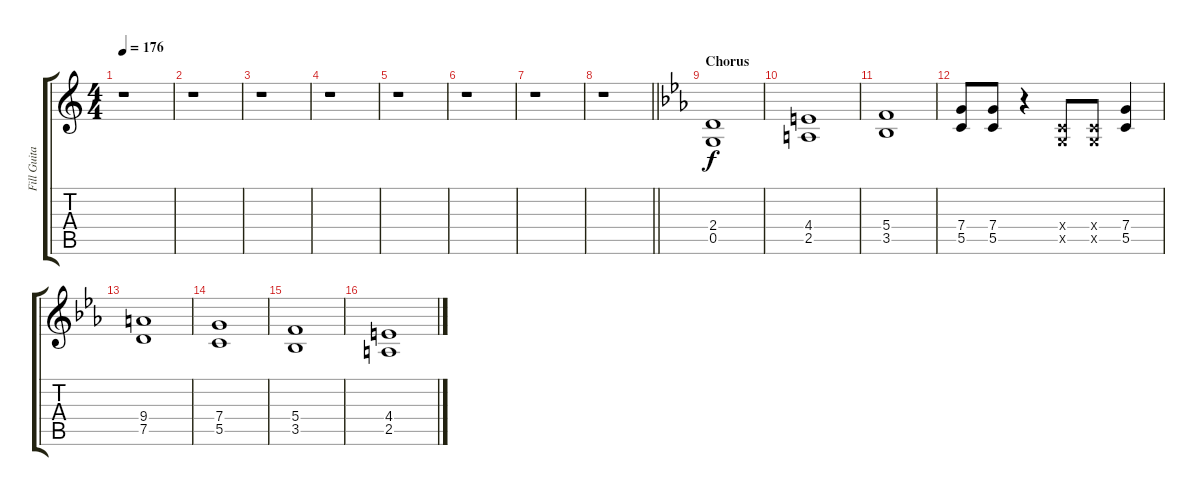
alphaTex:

\track ("Fill Guitar 1" "Fill Guita") {instrument distortionguitar}
\staff {score tabs}
\tuning (D4 A3 F3 C3 G2 D2) {hide}
\ts (4 4)
\tempo 176
\clef g2
\ks c
r.1{dy f} |
r.1 |
r.1 |
r.1 |
r.1 |
r.1 |
r.1 |
\barLineRight lightlight
r.1 |
\section ("" "Chorus")
\ks eb
(2.4 0.5).1 |
(4.4 2.5).1 |
(5.4 3.5).1 |
(7.4 5.5).8 (7.4 5.5).8 r.4 (0.4{x} 0.5{x}).8 (0.4{x} 0.5{x}).8 (7.4 5.5).4 |
(9.4 7.5).1 |
(7.4 5.5).1 |
(5.4 3.5).1 |
(4.4 2.5).1
